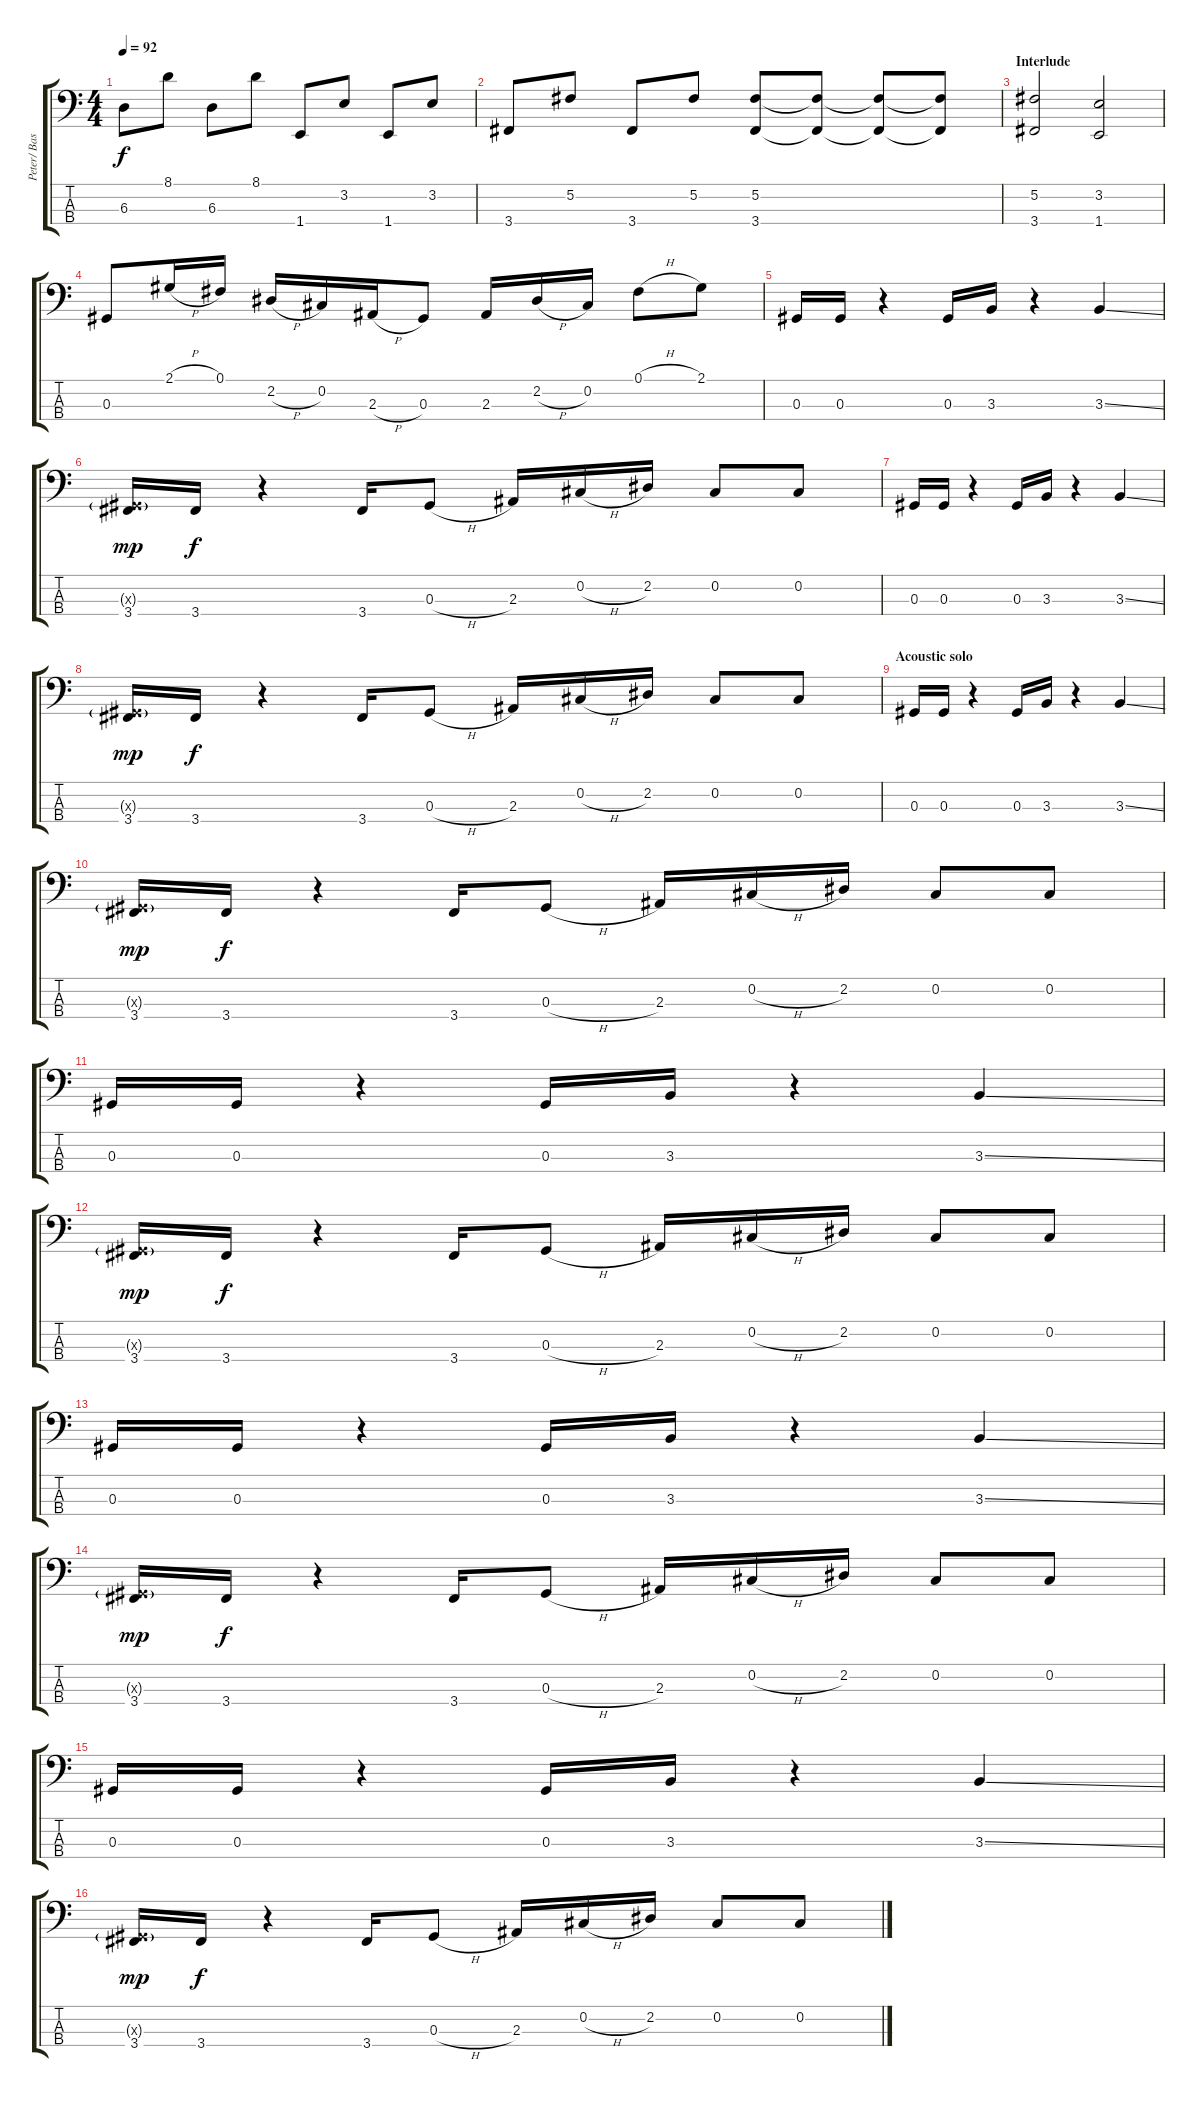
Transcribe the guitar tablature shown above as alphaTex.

\track ("Peter/ Bass" "Peter/ Bas") {instrument electricbasspick}
\staff {score tabs}
\tuning (Gb2 Db2 Ab1 Eb1) {hide}
\ts (4 4)
\tempo 92
\clef f4
\ks c
6.3.8{dy f} 8.1.8 6.3.8 8.1.8 1.4.8 3.2.8 1.4.8 3.2.8 |
3.4.8 5.2.8 3.4.8 5.2.8 (5.2 3.4).8 (5.2{t} 3.4{t}).8 (5.2{t} 3.4{t}).8 (5.2{t} 3.4{t}).8 |
\section ("" "Interlude")
(5.2 3.4).2 (3.2 1.4).2 |
0.3.8 2.1{h}.16 0.1.16 2.2{h}.16 0.2.16 2.3{h}.16 0.3.8 2.3.16 2.2{h}.16 0.2.16 0.1{h}.8 2.1.8 |
0.3.16 0.3.16 r.4 0.3.16 3.3.16 r.4 3.3{ss}.4 |
(0.3{g x} 3.4).16{dy mp} 3.4.16{dy f} r.4 3.4.16 0.3{h}.8 2.3.16 0.2{h}.16 2.2.16 0.2.8 0.2.8 |
0.3.16{volume 14} 0.3.16 r.4 0.3.16 3.3.16 r.4 3.3{ss}.4 |
(0.3{g x} 3.4).16{dy mp} 3.4.16{dy f} r.4 3.4.16 0.3{h}.8 2.3.16 0.2{h}.16 2.2.16 0.2.8 0.2.8 |
\section ("" "Acoustic solo")
0.3.16 0.3.16 r.4 0.3.16 3.3.16 r.4 3.3{ss}.4 |
(0.3{g x} 3.4).16{dy mp} 3.4.16{dy f} r.4 3.4.16 0.3{h}.8 2.3.16 0.2{h}.16 2.2.16 0.2.8 0.2.8 |
0.3.16 0.3.16 r.4 0.3.16 3.3.16 r.4 3.3{ss}.4 |
(0.3{g x} 3.4).16{dy mp} 3.4.16{dy f} r.4 3.4.16 0.3{h}.8 2.3.16 0.2{h}.16 2.2.16 0.2.8 0.2.8 |
0.3.16 0.3.16 r.4 0.3.16 3.3.16 r.4 3.3{ss}.4 |
(0.3{g x} 3.4).16{dy mp} 3.4.16{dy f} r.4 3.4.16 0.3{h}.8 2.3.16 0.2{h}.16 2.2.16 0.2.8 0.2.8 |
0.3.16 0.3.16 r.4 0.3.16 3.3.16 r.4 3.3{ss}.4 |
(0.3{g x} 3.4).16{dy mp} 3.4.16{dy f} r.4 3.4.16 0.3{h}.8 2.3.16 0.2{h}.16 2.2.16 0.2.8 0.2.8
